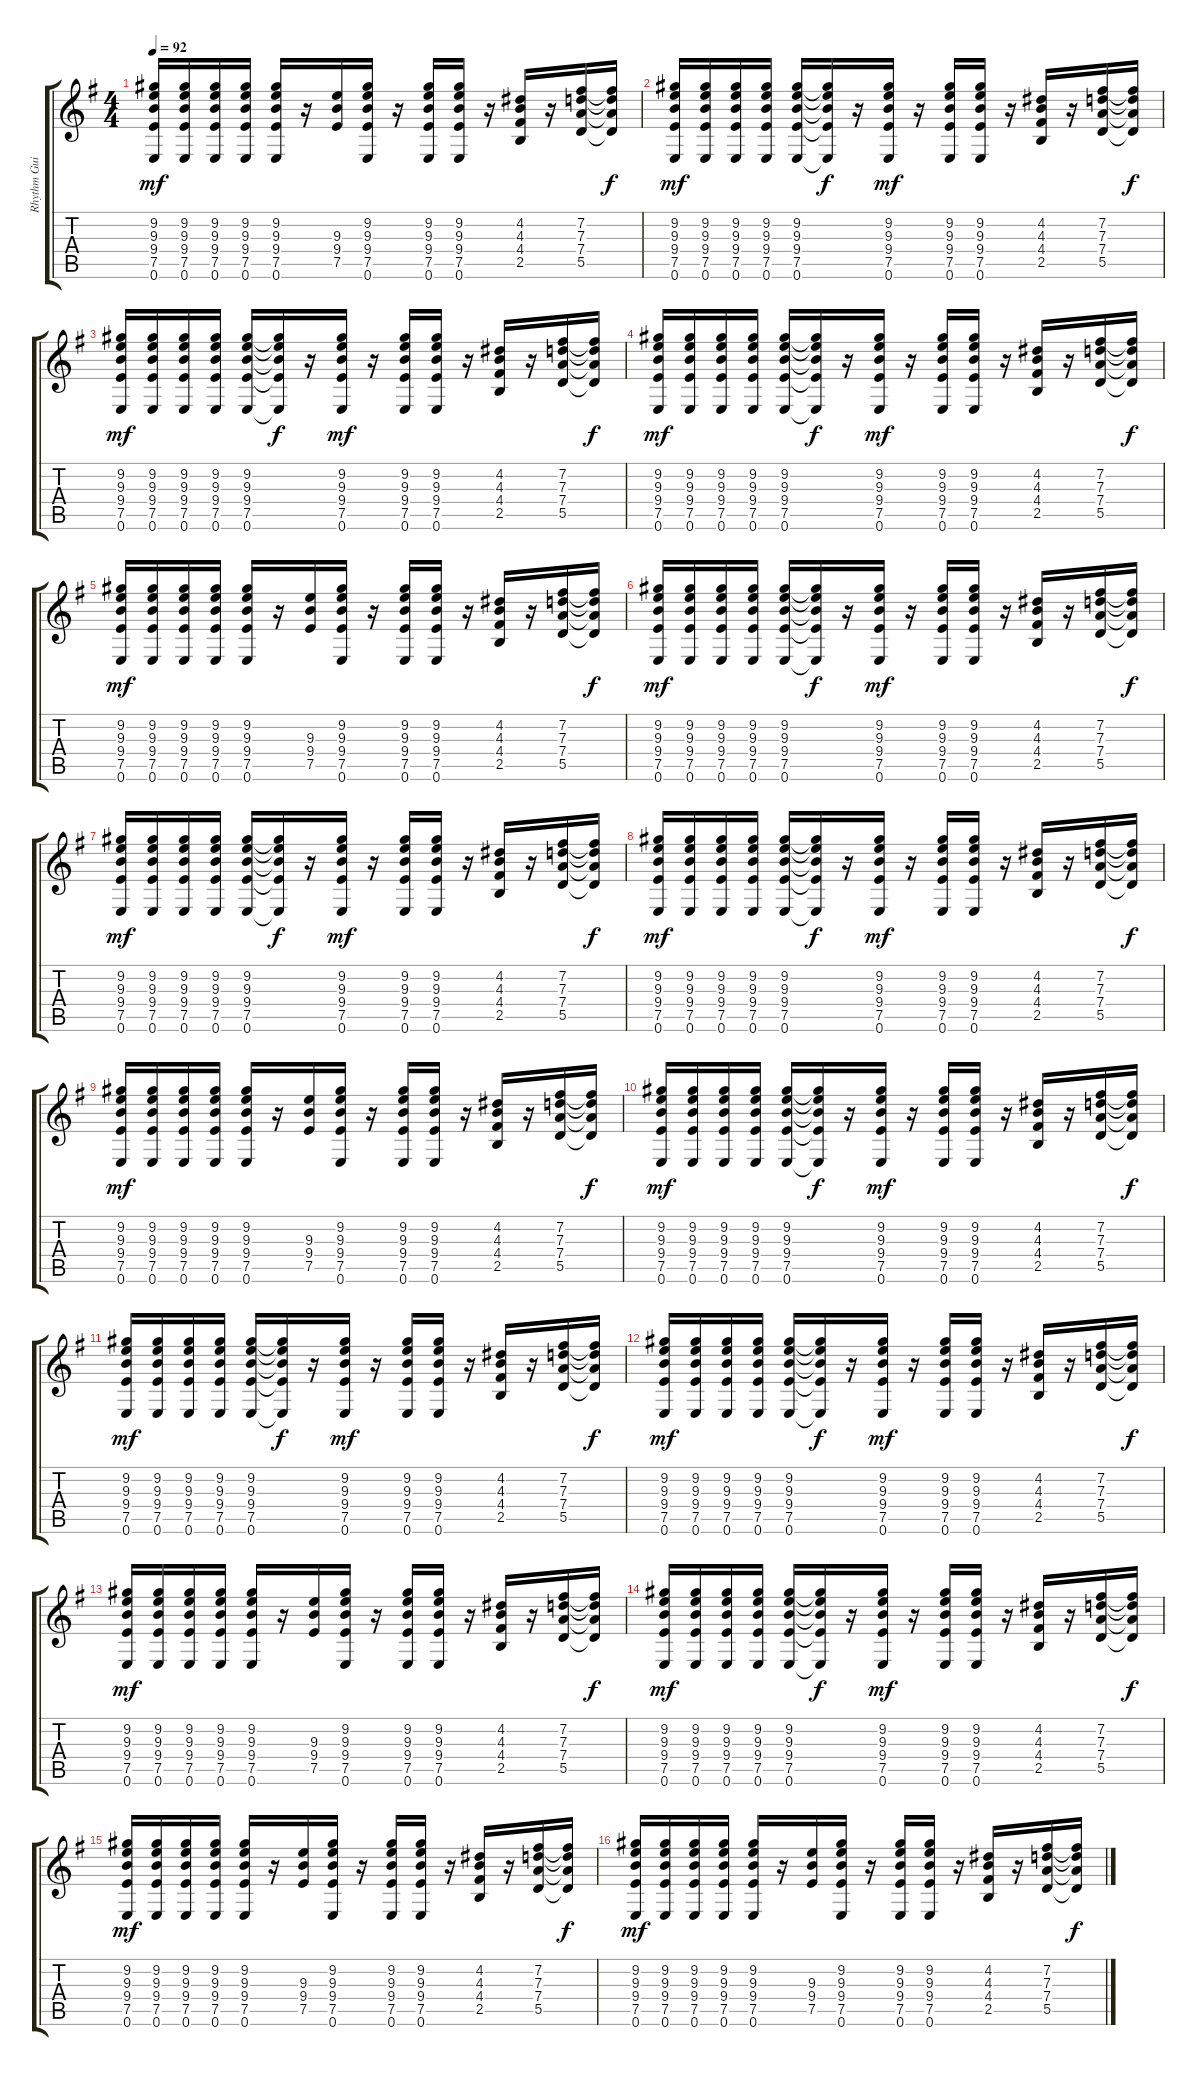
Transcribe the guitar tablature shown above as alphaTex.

\track ("Rhythm Guitar 2" "Rhythm Gui") {instrument overdrivenguitar}
\staff {score tabs}
\tuning (E4 B3 G3 D3 A2 E2) {hide}
\ts (4 4)
\tempo 92
\clef g2
\ks g
(9.2 9.3 9.4 7.5 0.6).16{dy mf} (9.2 9.3 9.4 7.5 0.6).16 (9.2 9.3 9.4 7.5 0.6).16 (9.2 9.3 9.4 7.5 0.6).16 (9.2 9.3 9.4 7.5 0.6).16 r.16 (9.3 9.4 7.5).16 (9.2 9.3 9.4 7.5 0.6).16 r.16 (9.2 9.3 9.4 7.5 0.6).16 (9.2 9.3 9.4 7.5 0.6).16 r.16 (4.2 4.3 4.4 2.5).16 r.16 (7.2 7.3 7.4 5.5).16 (7.2{t} 7.3{t} 7.4{t} 5.5{t}).16{dy f} |
(9.2 9.3 9.4 7.5 0.6).16{dy mf} (9.2 9.3 9.4 7.5 0.6).16 (9.2 9.3 9.4 7.5 0.6).16 (9.2 9.3 9.4 7.5 0.6).16 (9.2 9.3 9.4 7.5 0.6).16 (9.2{t} 9.3{t} 9.4{t} 7.5{t} 0.6{t}).16{dy f} r.16 (9.2 9.3 9.4 7.5 0.6).16{dy mf} r.16 (9.2 9.3 9.4 7.5 0.6).16 (9.2 9.3 9.4 7.5 0.6).16 r.16 (4.2 4.3 4.4 2.5).16 r.16 (7.2 7.3 7.4 5.5).16 (7.2{t} 7.3{t} 7.4{t} 5.5{t}).16{dy f} |
(9.2 9.3 9.4 7.5 0.6).16{dy mf} (9.2 9.3 9.4 7.5 0.6).16 (9.2 9.3 9.4 7.5 0.6).16 (9.2 9.3 9.4 7.5 0.6).16 (9.2 9.3 9.4 7.5 0.6).16 (9.2{t} 9.3{t} 9.4{t} 7.5{t} 0.6{t}).16{dy f} r.16 (9.2 9.3 9.4 7.5 0.6).16{dy mf} r.16 (9.2 9.3 9.4 7.5 0.6).16 (9.2 9.3 9.4 7.5 0.6).16 r.16 (4.2 4.3 4.4 2.5).16 r.16 (7.2 7.3 7.4 5.5).16 (7.2{t} 7.3{t} 7.4{t} 5.5{t}).16{dy f} |
(9.2 9.3 9.4 7.5 0.6).16{dy mf} (9.2 9.3 9.4 7.5 0.6).16 (9.2 9.3 9.4 7.5 0.6).16 (9.2 9.3 9.4 7.5 0.6).16 (9.2 9.3 9.4 7.5 0.6).16 (9.2{t} 9.3{t} 9.4{t} 7.5{t} 0.6{t}).16{dy f} r.16 (9.2 9.3 9.4 7.5 0.6).16{dy mf} r.16 (9.2 9.3 9.4 7.5 0.6).16 (9.2 9.3 9.4 7.5 0.6).16 r.16 (4.2 4.3 4.4 2.5).16 r.16 (7.2 7.3 7.4 5.5).16 (7.2{t} 7.3{t} 7.4{t} 5.5{t}).16{dy f} |
(9.2 9.3 9.4 7.5 0.6).16{dy mf} (9.2 9.3 9.4 7.5 0.6).16 (9.2 9.3 9.4 7.5 0.6).16 (9.2 9.3 9.4 7.5 0.6).16 (9.2 9.3 9.4 7.5 0.6).16 r.16 (9.3 9.4 7.5).16 (9.2 9.3 9.4 7.5 0.6).16 r.16 (9.2 9.3 9.4 7.5 0.6).16 (9.2 9.3 9.4 7.5 0.6).16 r.16 (4.2 4.3 4.4 2.5).16 r.16 (7.2 7.3 7.4 5.5).16 (7.2{t} 7.3{t} 7.4{t} 5.5{t}).16{dy f} |
(9.2 9.3 9.4 7.5 0.6).16{dy mf} (9.2 9.3 9.4 7.5 0.6).16 (9.2 9.3 9.4 7.5 0.6).16 (9.2 9.3 9.4 7.5 0.6).16 (9.2 9.3 9.4 7.5 0.6).16 (9.2{t} 9.3{t} 9.4{t} 7.5{t} 0.6{t}).16{dy f} r.16 (9.2 9.3 9.4 7.5 0.6).16{dy mf} r.16 (9.2 9.3 9.4 7.5 0.6).16 (9.2 9.3 9.4 7.5 0.6).16 r.16 (4.2 4.3 4.4 2.5).16 r.16 (7.2 7.3 7.4 5.5).16 (7.2{t} 7.3{t} 7.4{t} 5.5{t}).16{dy f} |
(9.2 9.3 9.4 7.5 0.6).16{dy mf} (9.2 9.3 9.4 7.5 0.6).16 (9.2 9.3 9.4 7.5 0.6).16 (9.2 9.3 9.4 7.5 0.6).16 (9.2 9.3 9.4 7.5 0.6).16 (9.2{t} 9.3{t} 9.4{t} 7.5{t} 0.6{t}).16{dy f} r.16 (9.2 9.3 9.4 7.5 0.6).16{dy mf} r.16 (9.2 9.3 9.4 7.5 0.6).16 (9.2 9.3 9.4 7.5 0.6).16 r.16 (4.2 4.3 4.4 2.5).16 r.16 (7.2 7.3 7.4 5.5).16 (7.2{t} 7.3{t} 7.4{t} 5.5{t}).16{dy f} |
(9.2 9.3 9.4 7.5 0.6).16{dy mf} (9.2 9.3 9.4 7.5 0.6).16 (9.2 9.3 9.4 7.5 0.6).16 (9.2 9.3 9.4 7.5 0.6).16 (9.2 9.3 9.4 7.5 0.6).16 (9.2{t} 9.3{t} 9.4{t} 7.5{t} 0.6{t}).16{dy f} r.16 (9.2 9.3 9.4 7.5 0.6).16{dy mf} r.16 (9.2 9.3 9.4 7.5 0.6).16 (9.2 9.3 9.4 7.5 0.6).16 r.16 (4.2 4.3 4.4 2.5).16 r.16 (7.2 7.3 7.4 5.5).16 (7.2{t} 7.3{t} 7.4{t} 5.5{t}).16{dy f} |
(9.2 9.3 9.4 7.5 0.6).16{dy mf} (9.2 9.3 9.4 7.5 0.6).16 (9.2 9.3 9.4 7.5 0.6).16 (9.2 9.3 9.4 7.5 0.6).16 (9.2 9.3 9.4 7.5 0.6).16 r.16 (9.3 9.4 7.5).16 (9.2 9.3 9.4 7.5 0.6).16 r.16 (9.2 9.3 9.4 7.5 0.6).16 (9.2 9.3 9.4 7.5 0.6).16 r.16 (4.2 4.3 4.4 2.5).16 r.16 (7.2 7.3 7.4 5.5).16 (7.2{t} 7.3{t} 7.4{t} 5.5{t}).16{dy f} |
(9.2 9.3 9.4 7.5 0.6).16{dy mf} (9.2 9.3 9.4 7.5 0.6).16 (9.2 9.3 9.4 7.5 0.6).16 (9.2 9.3 9.4 7.5 0.6).16 (9.2 9.3 9.4 7.5 0.6).16 (9.2{t} 9.3{t} 9.4{t} 7.5{t} 0.6{t}).16{dy f} r.16 (9.2 9.3 9.4 7.5 0.6).16{dy mf} r.16 (9.2 9.3 9.4 7.5 0.6).16 (9.2 9.3 9.4 7.5 0.6).16 r.16 (4.2 4.3 4.4 2.5).16 r.16 (7.2 7.3 7.4 5.5).16 (7.2{t} 7.3{t} 7.4{t} 5.5{t}).16{dy f} |
(9.2 9.3 9.4 7.5 0.6).16{dy mf} (9.2 9.3 9.4 7.5 0.6).16 (9.2 9.3 9.4 7.5 0.6).16 (9.2 9.3 9.4 7.5 0.6).16 (9.2 9.3 9.4 7.5 0.6).16 (9.2{t} 9.3{t} 9.4{t} 7.5{t} 0.6{t}).16{dy f} r.16 (9.2 9.3 9.4 7.5 0.6).16{dy mf} r.16 (9.2 9.3 9.4 7.5 0.6).16 (9.2 9.3 9.4 7.5 0.6).16 r.16 (4.2 4.3 4.4 2.5).16 r.16 (7.2 7.3 7.4 5.5).16 (7.2{t} 7.3{t} 7.4{t} 5.5{t}).16{dy f} |
(9.2 9.3 9.4 7.5 0.6).16{dy mf} (9.2 9.3 9.4 7.5 0.6).16 (9.2 9.3 9.4 7.5 0.6).16 (9.2 9.3 9.4 7.5 0.6).16 (9.2 9.3 9.4 7.5 0.6).16 (9.2{t} 9.3{t} 9.4{t} 7.5{t} 0.6{t}).16{dy f} r.16 (9.2 9.3 9.4 7.5 0.6).16{dy mf} r.16 (9.2 9.3 9.4 7.5 0.6).16 (9.2 9.3 9.4 7.5 0.6).16 r.16 (4.2 4.3 4.4 2.5).16 r.16 (7.2 7.3 7.4 5.5).16 (7.2{t} 7.3{t} 7.4{t} 5.5{t}).16{dy f} |
(9.2 9.3 9.4 7.5 0.6).16{dy mf} (9.2 9.3 9.4 7.5 0.6).16 (9.2 9.3 9.4 7.5 0.6).16 (9.2 9.3 9.4 7.5 0.6).16 (9.2 9.3 9.4 7.5 0.6).16 r.16 (9.3 9.4 7.5).16 (9.2 9.3 9.4 7.5 0.6).16 r.16 (9.2 9.3 9.4 7.5 0.6).16 (9.2 9.3 9.4 7.5 0.6).16 r.16 (4.2 4.3 4.4 2.5).16 r.16 (7.2 7.3 7.4 5.5).16 (7.2{t} 7.3{t} 7.4{t} 5.5{t}).16{dy f} |
(9.2 9.3 9.4 7.5 0.6).16{dy mf} (9.2 9.3 9.4 7.5 0.6).16 (9.2 9.3 9.4 7.5 0.6).16 (9.2 9.3 9.4 7.5 0.6).16 (9.2 9.3 9.4 7.5 0.6).16 (9.2{t} 9.3{t} 9.4{t} 7.5{t} 0.6{t}).16{dy f} r.16 (9.2 9.3 9.4 7.5 0.6).16{dy mf} r.16 (9.2 9.3 9.4 7.5 0.6).16 (9.2 9.3 9.4 7.5 0.6).16 r.16 (4.2 4.3 4.4 2.5).16 r.16 (7.2 7.3 7.4 5.5).16 (7.2{t} 7.3{t} 7.4{t} 5.5{t}).16{dy f} |
(9.2 9.3 9.4 7.5 0.6).16{dy mf} (9.2 9.3 9.4 7.5 0.6).16 (9.2 9.3 9.4 7.5 0.6).16 (9.2 9.3 9.4 7.5 0.6).16 (9.2 9.3 9.4 7.5 0.6).16 r.16 (9.3 9.4 7.5).16 (9.2 9.3 9.4 7.5 0.6).16 r.16 (9.2 9.3 9.4 7.5 0.6).16 (9.2 9.3 9.4 7.5 0.6).16 r.16 (4.2 4.3 4.4 2.5).16 r.16 (7.2 7.3 7.4 5.5).16 (7.2{t} 7.3{t} 7.4{t} 5.5{t}).16{dy f} |
(9.2 9.3 9.4 7.5 0.6).16{dy mf} (9.2 9.3 9.4 7.5 0.6).16 (9.2 9.3 9.4 7.5 0.6).16 (9.2 9.3 9.4 7.5 0.6).16 (9.2 9.3 9.4 7.5 0.6).16 r.16 (9.3 9.4 7.5).16 (9.2 9.3 9.4 7.5 0.6).16 r.16 (9.2 9.3 9.4 7.5 0.6).16 (9.2 9.3 9.4 7.5 0.6).16 r.16 (4.2 4.3 4.4 2.5).16 r.16 (7.2 7.3 7.4 5.5).16 (7.2{t} 7.3{t} 7.4{t} 5.5{t}).16{dy f}
